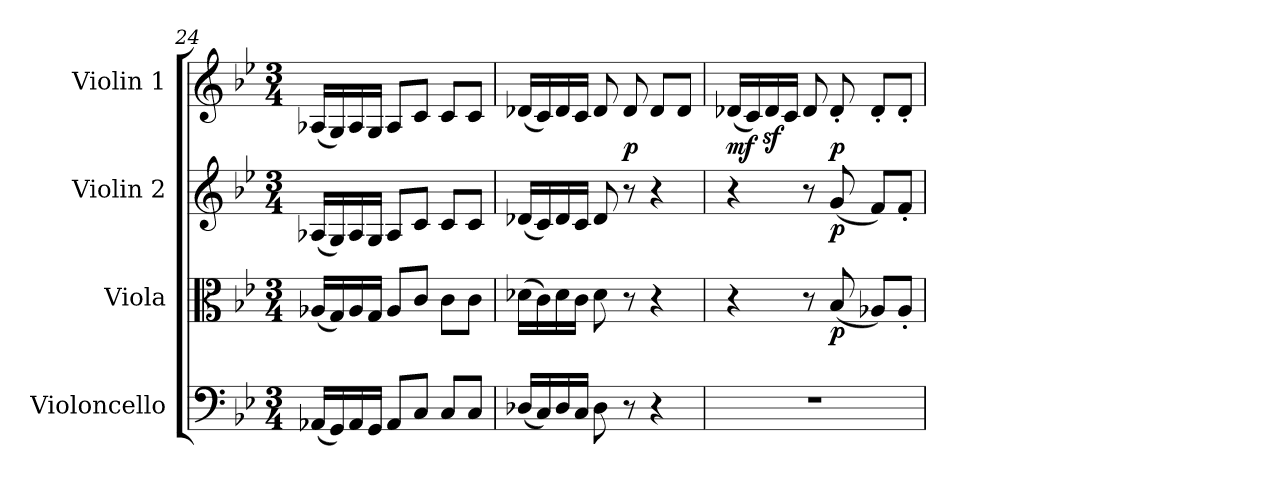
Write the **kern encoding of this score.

**kern	**kern	**dynam	**kern	**dynam	**kern	**dynam
*part4	*part3	*part3	*part2	*part2	*part1	*part1
*staff4	*staff3	*staff3	*staff2	*staff2	*staff1	*staff1
*I"Violoncello	*I"Viola	*	*I"Violin 2	*	*I"Violin 1	*
*I'Vc	*I'Vla	*	*I'Vln	*	*I'Vln	*
!!LO:LB:g=z
*clefF4	*clefC3	*	*clefG2	*	*clefG2	*
*k[b-e-]	*k[b-e-]	*	*k[b-e-]	*	*k[b-e-]	*
*M3/4	*M3/4	*	*M3/4	*	*M3/4	*
=24	=24	=24	=24	=24	=24	=24
(16AA-X/LL	(16A-X/LL	.	(16A-X/LL	.	(16A-X/LL	.
16GG/)	16G/)	.	16G/)	.	16G/)	.
16AA-/	16A-/	.	16A-/	.	16A-/	.
16GG/JJ	16G/JJ	.	16G/JJ	.	16G/JJ	.
8AA-/L	8A-/L	.	8A-/L	.	8A-/L	.
8C/J	8c/J	.	8c/J	.	8c/J	.
8C/L	8c\L	.	8c/L	.	8c/L	.
8C/J	8c\J	.	8c/J	.	8c/J	.
!!LO:LB:g=z
=25	=25	=25	=25	=25	=25	=25
(16D-X/LL	(16d-X\LL	.	(16d-X/LL	.	(16d-X/LL	.
16C/)	16c\)	.	16c/)	.	16c/)	.
16D-/	16d-\	.	16d-/	.	16d-/	.
16C/JJ	16c\JJ	.	16c/JJ	.	16c/JJ	.
8D-\	8d-\	.	8d-/	.	8d-/	.
!	!	!	!	!	!	!LO:DY:b
8r	8r	.	8r	.	8d-/	p
4r	4r	.	4r	.	8d-/L	.
.	.	.	.	.	8d-/J	.
=26	=26	=26	=26	=26	=26	=26
!	!	!	!	!	!	!LO:DY:b
2.r	4r	.	4r	.	(16d-X/LL	mf
.	.	.	.	.	16c/)	.
.	.	.	.	.	16d-z</	.
.	.	.	.	.	16c/JJ	.
.	8r	.	8r	.	8d-/	.
!	!	!LO:DY:b	!	!LO:DY:b	!	!LO:DY:b
.	(8B-/	p	(8g/	p	8d-'/	p
.	8A-X/L)	.	8f/L)	.	8d-'/L	.
.	8A-'/J	.	8f'/J	.	8d-'/J	.
=	=	=	=	=	=	=
*-	*-	*-	*-	*-	*-	*-
